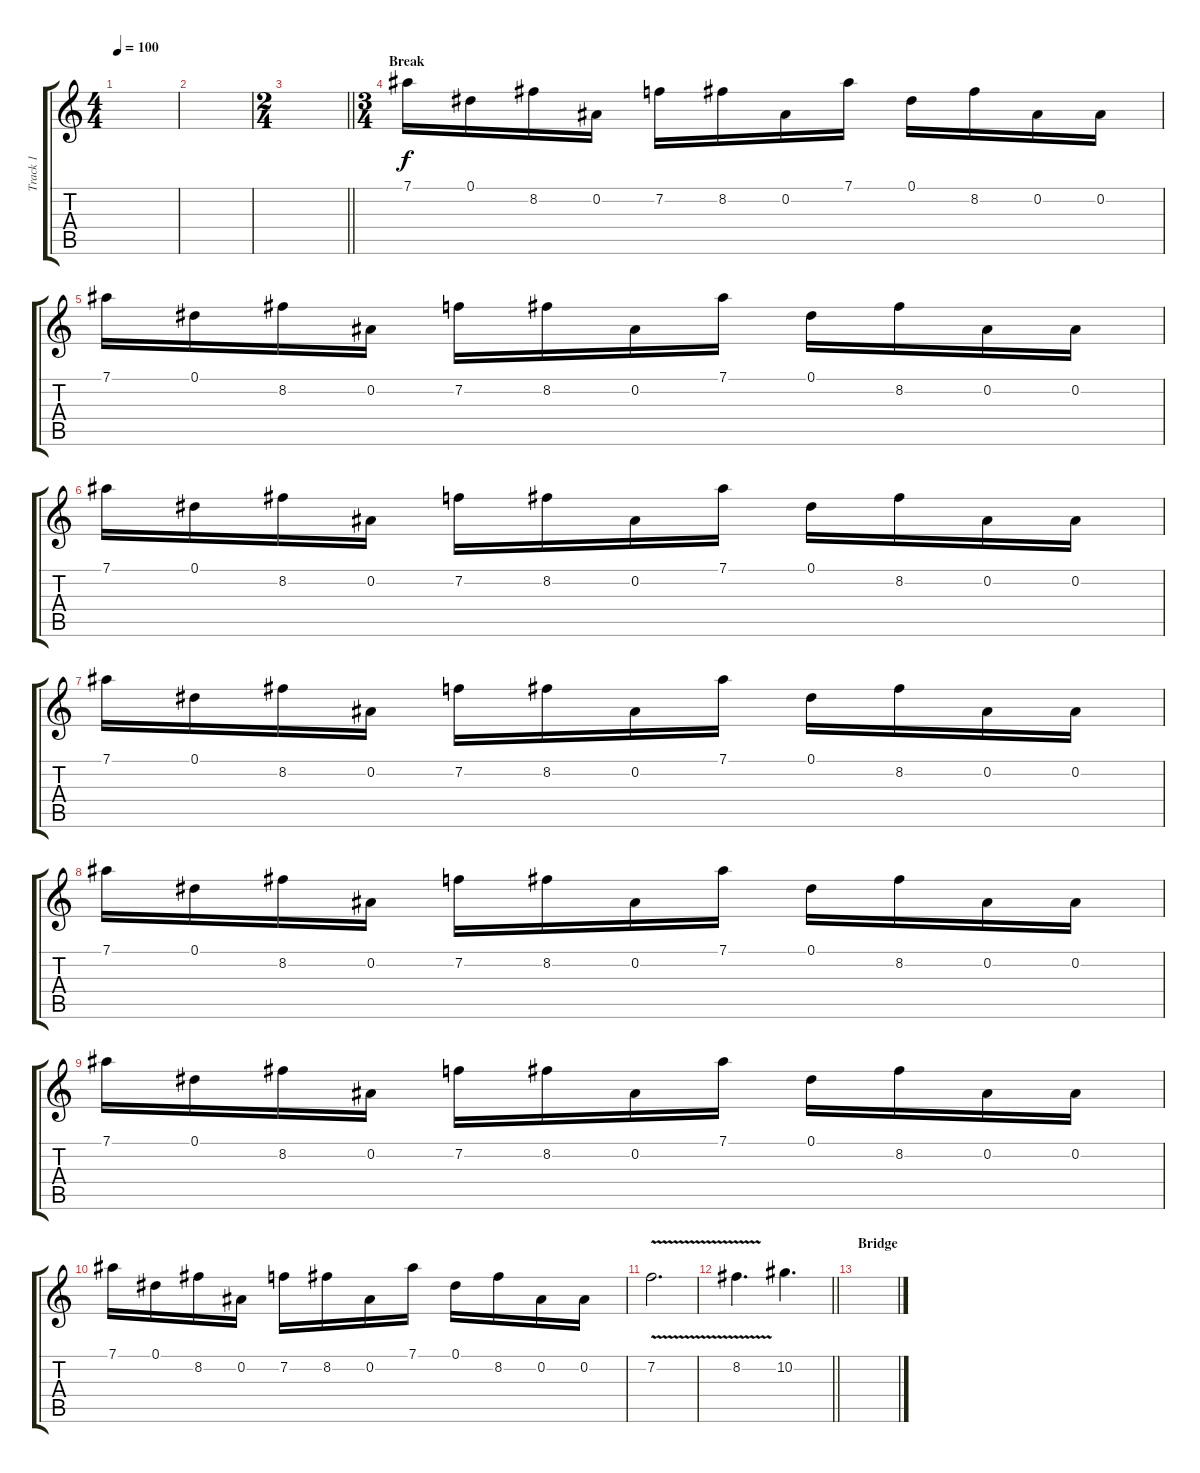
\track ("Track 1" "Track 1") {instrument overdrivenguitar}
\staff {score tabs}
\tuning (Eb4 Bb3 Gb3 Db3 Ab2 Db2) {hide}
\ts (4 4)
\tempo 100
\clef g2
\ks c
|
|
\ts (2 4)
\barLineRight lightlight
|
\ts (3 4)
\section ("" "Break")
7.1.16 0.1.16 8.2.16 0.2.16 7.2.16 8.2.16 0.2.16 7.1.16 0.1.16 8.2.16 0.2.16 0.2.16 |
7.1.16 0.1.16 8.2.16 0.2.16 7.2.16 8.2.16 0.2.16 7.1.16 0.1.16 8.2.16 0.2.16 0.2.16 |
7.1.16 0.1.16 8.2.16 0.2.16 7.2.16 8.2.16 0.2.16 7.1.16 0.1.16 8.2.16 0.2.16 0.2.16 |
7.1.16 0.1.16 8.2.16 0.2.16 7.2.16 8.2.16 0.2.16 7.1.16 0.1.16 8.2.16 0.2.16 0.2.16 |
7.1.16 0.1.16 8.2.16 0.2.16 7.2.16 8.2.16 0.2.16 7.1.16 0.1.16 8.2.16 0.2.16 0.2.16 |
7.1.16 0.1.16 8.2.16 0.2.16 7.2.16 8.2.16 0.2.16 7.1.16 0.1.16 8.2.16 0.2.16 0.2.16 |
7.1.16 0.1.16 8.2.16 0.2.16 7.2.16 8.2.16 0.2.16 7.1.16 0.1.16 8.2.16 0.2.16 0.2.16 |
7.2{v}.2{d} |
\barLineRight lightlight
8.2{v}.4{d} 10.2.4{d} |
\section ("" "Bridge")
